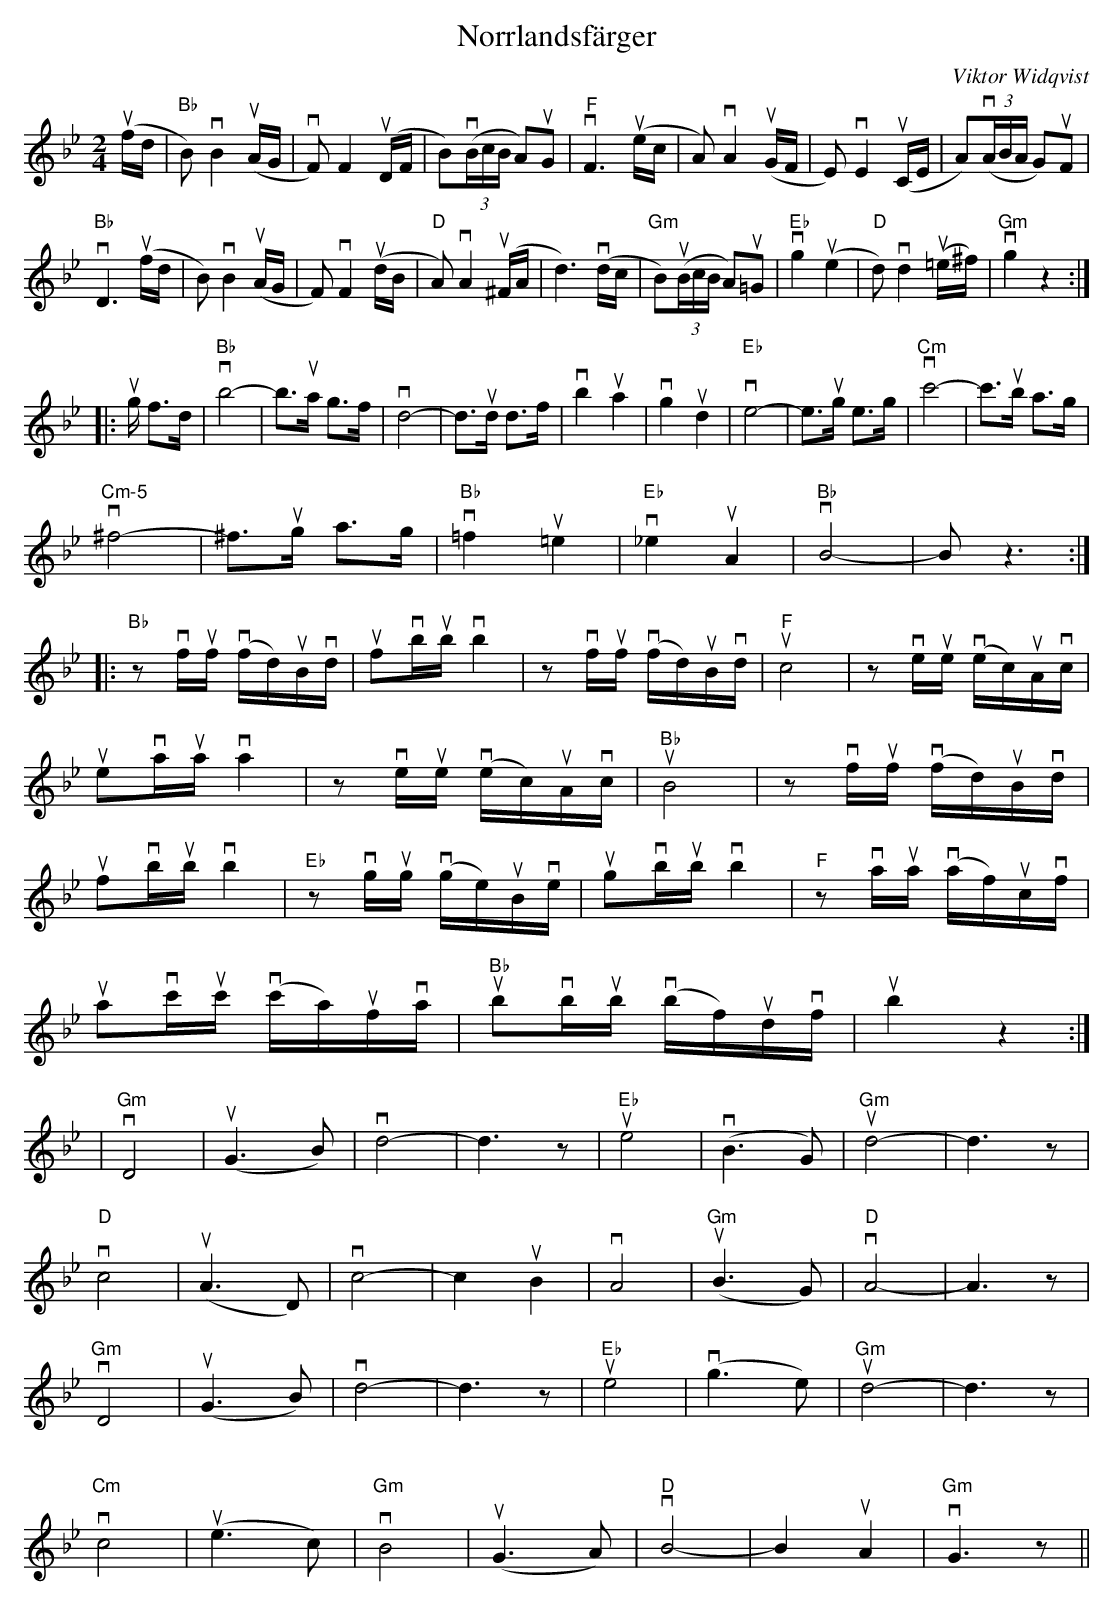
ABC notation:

X:1
T:Norrlandsfärger
M:2/4
C:Viktor Widqvist
L:1/8
K:Bb
u(f/d/ |"Bb" B)vB2u(A/G/ | vF)F2u(D/F/ | B)(v(3B/c/B/ A)uG | "F"vF3u(e/c/ | A)vA2u(G/F/ | E)vE2u(C/E/ | A)(v(3A/B/A/ G)uF |
"Bb" vD3u(f/d/ | B)vB2 u(A/G/ | F)vF2u(d/B/ | "D"A)vA2u(^F/A/ | d3)v(d/c/ | "Gm"B)(u(3B/c/B/ A)u=G | "Eb"vg2 (u'e2 | "D"d)vd2u(=e/^f/) | "Gm"vg2z2 :|
|:ug/ f>d | "Bb"vb4- |b3/ua/ g>f | vd4- |d3/ud/ d>f | vb2 ua2 | vg2 ud2 | "Eb"ve4- |e3/ug/ e>g |"Cm" vc'4- | c'3/ub/ a>g |
"Cm-5"v^f4- |^f3/ug/ a>g | "Bb"v=f2 u=e2 | "Eb"v_e2 uA2 | "Bb"vB4- | B z3 :|
|:"Bb"zvf/2uf/2 (vf/2d/)2uB/2vd/2 | ufvb/2ub/2 vb2 |zvf/2uf/2 (vf/2d/2)uB/2vd/2 | "F"uc4 |zve/2ue/2 (ve/2c/2)uA/2vc/2 |
ueva/2ua/2 va2 |zve/2ue/2 (ve/2c/2)uA/2vc/2 | "Bb"uB4 |zvf/2uf/2 v(f/2d/2)uB/2vd/2 |
ufvb/2ub/2 vb2 |"Eb"zvg/2ug/2 (vg/2e/2)uB/2ve/2 | ugvb/2ub/2 vb2 |"F"zva/2ua/2 (va/2f/2)uc/2vf/2 |
uavc'/2uc'/2 (vc'/2a/2)uf/2va/2 | "Bb"ubvb/2ub/2 v(b/2f/2)ud/2vf/2 | ub2z2 :|
K:Gm
|"Gm" vD4 | u(G2>B2) | vd4- |d3z| "Eb"ue4 | v(B2>G2) | "Gm"ud4- |d3z|
"D"vc4 | u(A2>D2) | vc4- | c2 uB2 | vA4 | "Gm"u(B2>G2) | "D" vA4- | A3z|
"Gm"vD4 | u(G2>B2) | vd4- |d3z| "Eb"ue4 | v(g2>e2) | "Gm"ud4- |d3z|
"Cm"vc4 | u(e2>c2) | "Gm"vB4 | u(G2>A2) | "D"vB4- | B2 uA2 | "Gm"vG3z ||
